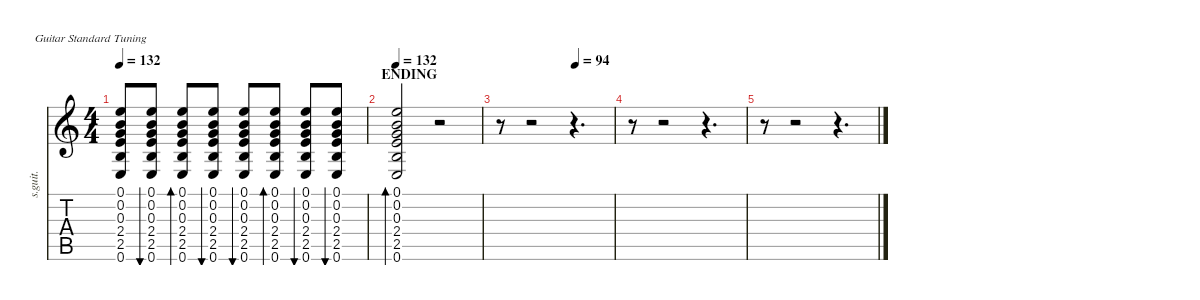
\defaultSystemsLayout 4
\hideDynamics
\bracketExtendMode nobrackets
\otherSystemsTrackNameOrientation horizontal
\track ("Gtr.4 Ac." "s.guit.") {instrument acousticguitarsteel}
\staff {score tabs}
\tuning (E4 B3 G3 D3 A2 E2)
\ts (4 4)
\tempo 132
\clef g2
\ks c
(0.1{t} 0.2{t} 0.3{t} 2.4{t} 2.5{t} 0.6{t}).8{dy f beam Up} (0.1 0.2 0.3 2.4 2.5 0.6).8{bu 30 beam Up} (0.1 0.2 0.3 2.4 2.5 0.6).8{bd 60 beam Up} (0.1 0.2 0.3 2.4 2.5 0.6).8{bu 30 beam Up} (0.1 0.2 0.3 2.4 2.5 0.6).8{bu 60 beam Up} (0.1 0.2 0.3 2.4 2.5 0.6).8{bd 30 beam Up} (0.1 0.2 0.3 2.4 2.5 0.6).8{bu 30 beam Up} (0.1 0.2 0.3 2.4 2.5 0.6).8{bu 30 beam Up} |
\section ("" "ENDING")
\tempo 132
(0.1 0.2 0.3 2.4 2.5 0.6).2{bd 120 beam Up} r.2{beam Up} |
\tempo (94 0.666667)
r.8{beam Down} r.2{beam Down} r.4{d beam Down} |
r.8{beam Down} r.2{beam Down} r.4{d beam Down} |
r.8{beam Down} r.2{beam Down} r.4{d beam Down}
